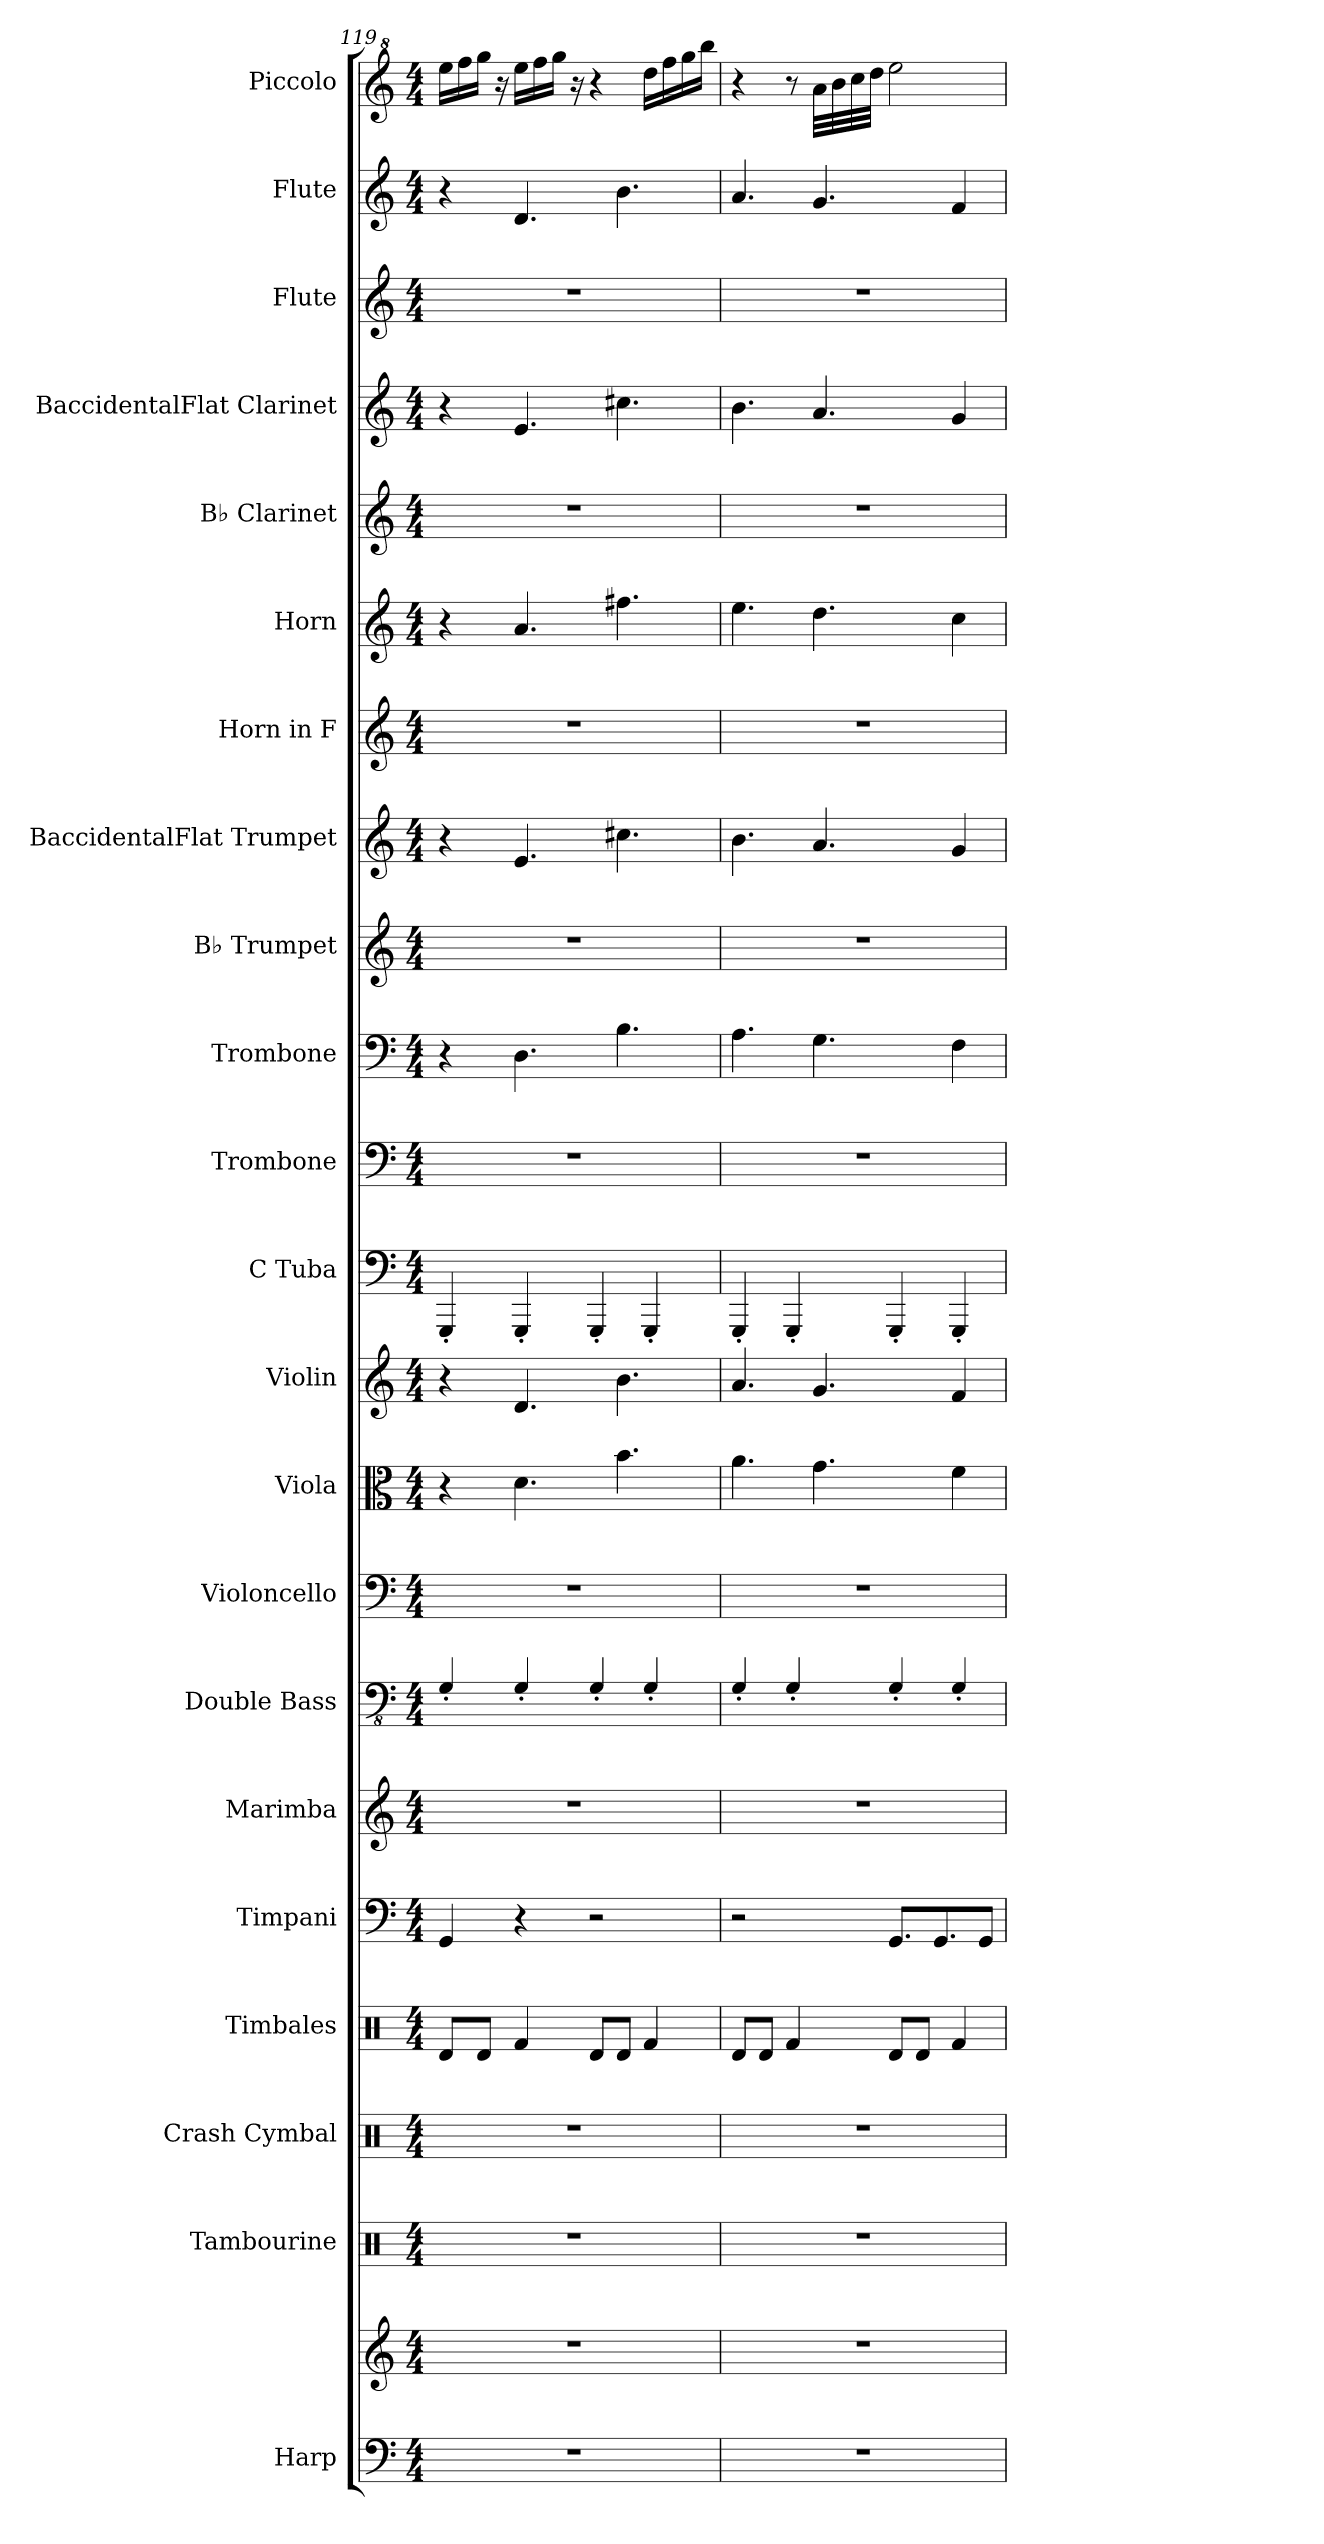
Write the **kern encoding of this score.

**kern	**kern	**kern	**kern	**kern	**kern	**kern	**kern	**kern	**kern	**kern	**kern	**kern	**kern	**kern	**kern	**kern	**kern	**kern	**kern	**kern	**kern	**kern
*part22	*part22	*part21	*part20	*part19	*part18	*part17	*part16	*part15	*part14	*part13	*part12	*part11	*part10	*part9	*part8	*part7	*part6	*part5	*part4	*part3	*part2	*part1
*staff23	*staff22	*staff21	*staff20	*staff19	*staff18	*staff17	*staff16	*staff15	*staff14	*staff13	*staff12	*staff11	*staff10	*staff9	*staff8	*staff7	*staff6	*staff5	*staff4	*staff3	*staff2	*staff1
*I"Harp	*	*I"Tambourine	*I"Crash Cymbal	*I"Timbales	*I"Timpani	*I"Marimba	*I"Double Bass	*I"Violoncello	*I"Viola	*I"Violin	*I"C Tuba	*I"Trombone	*I"Trombone	*I"B♭ Trumpet	*I"BaccidentalFlat Trumpet	*I"Horn in F	*I"Horn	*I"B♭ Clarinet	*I"BaccidentalFlat Clarinet	*I"Flute	*I"Flute	*I"Piccolo
*I'Hrp.	*	*I'Tamb.	*I'Cr. Cym.	*I'Timb.	*I'Timp.	*I'Mrm.	*	*I'Vlc.	*I'Vla.	*I'Vln.	*I'C Tu.	*I'Tbn.	*I'Trb.	*I'B♭ Tpt.	*I'BaccidentalFlat Tpt.	*	*I'Hn.	*I'B♭ Cl.	*I'BaccidentalFlat Cl.	*I'Fl.	*I'Fl.	*I'Picc.
!!LO:PB:g=z
*clefF4	*clefG2	*clefX	*clefX	*clefX	*clefF4	*clefG2	*clefFv4	*clefF4	*clefC3	*clefG2	*clefF4	*clefF4	*clefF4	*clefG2	*clefG2	*clefG2	*clefG2	*clefG2	*clefG2	*clefG2	*clefG2	*clefG^2
*	*	*	*	*	*	*	*ITrd7c12	*	*	*	*	*	*	*ITrd1c2	*ITrd1c2	*ITrd4c7	*ITrd4c7	*ITrd1c2	*ITrd1c2	*	*	*ITrd-7c-12
*k[]	*k[]	*k[]	*k[]	*k[]	*k[]	*k[]	*k[]	*k[]	*k[]	*k[]	*k[]	*k[]	*k[]	*k[b-e-]	*k[b-e-]	*k[b-]	*k[b-]	*k[b-e-]	*k[b-e-]	*k[]	*k[]	*k[]
*M4/4	*M4/4	*M4/4	*M4/4	*M4/4	*M4/4	*M4/4	*M4/4	*M4/4	*M4/4	*M4/4	*M4/4	*M4/4	*M4/4	*M4/4	*M4/4	*M4/4	*M4/4	*M4/4	*M4/4	*M4/4	*M4/4	*M4/4
=119	=119	=119	=119	=119	=119	=119	=119	=119	=119	=119	=119	=119	=119	=119	=119	=119	=119	=119	=119	=119	=119	=119
1r	1r	1r	1r	8Rd/L	4GG/	1r	4GGG'/	1r	4r	4r	4GGG'/	1r	4r	1r	4r	1r	4r	1r	4r	1r	4r	16eeee\LL
.	.	.	.	.	.	.	.	.	.	.	.	.	.	.	.	.	.	.	.	.	.	16ffff\
.	.	.	.	8Rd/J	.	.	.	.	.	.	.	.	.	.	.	.	.	.	.	.	.	16gggg\JJ
.	.	.	.	.	.	.	.	.	.	.	.	.	.	.	.	.	.	.	.	.	.	16r
.	.	.	.	4Rf/	4r	.	4GGG'/	.	4.d\	4.d/	4GGG'/	.	4.D\	.	4.d/	.	4.d/	.	4.d/	.	4.d/	16eeee\LL
.	.	.	.	.	.	.	.	.	.	.	.	.	.	.	.	.	.	.	.	.	.	16ffff\
.	.	.	.	.	.	.	.	.	.	.	.	.	.	.	.	.	.	.	.	.	.	16gggg\JJ
.	.	.	.	.	.	.	.	.	.	.	.	.	.	.	.	.	.	.	.	.	.	16r
.	.	.	.	8Rd/L	2r	.	4GGG'/	.	.	.	4GGG'/	.	.	.	.	.	.	.	.	.	.	4r
.	.	.	.	8Rd/J	.	.	.	.	4.b\	4.b\	.	.	4.B\	.	4.bn\	.	4.bn\	.	4.bn\	.	4.b\	.
.	.	.	.	4Rf/	.	.	4GGG'/	.	.	.	4GGG'/	.	.	.	.	.	.	.	.	.	.	16dddd\LL
.	.	.	.	.	.	.	.	.	.	.	.	.	.	.	.	.	.	.	.	.	.	16ffff\
.	.	.	.	.	.	.	.	.	.	.	.	.	.	.	.	.	.	.	.	.	.	16gggg\
.	.	.	.	.	.	.	.	.	.	.	.	.	.	.	.	.	.	.	.	.	.	16bbbb\JJ
=120	=120	=120	=120	=120	=120	=120	=120	=120	=120	=120	=120	=120	=120	=120	=120	=120	=120	=120	=120	=120	=120	=120
1r	1r	1r	1r	8Rd/L	2r	1r	4GGG'/	1r	4.a\	4.a/	4GGG'/	1r	4.A\	1r	4.a\	1r	4.a\	1r	4.a\	1r	4.a/	4r
.	.	.	.	8Rd/J	.	.	.	.	.	.	.	.	.	.	.	.	.	.	.	.	.	.
.	.	.	.	4Rf/	.	.	4GGG'/	.	.	.	4GGG'/	.	.	.	.	.	.	.	.	.	.	8r
.	.	.	.	.	.	.	.	.	4.g\	4.g/	.	.	4.G\	.	4.g/	.	4.g\	.	4.g/	.	4.g/	32aaa\LLL
.	.	.	.	.	.	.	.	.	.	.	.	.	.	.	.	.	.	.	.	.	.	32bbb\
.	.	.	.	.	.	.	.	.	.	.	.	.	.	.	.	.	.	.	.	.	.	32cccc\
.	.	.	.	.	.	.	.	.	.	.	.	.	.	.	.	.	.	.	.	.	.	32dddd\JJJ
.	.	.	.	8Rd/L	8.GG/L	.	4GGG'/	.	.	.	4GGG'/	.	.	.	.	.	.	.	.	.	.	2eeee\
.	.	.	.	8Rd/J	.	.	.	.	.	.	.	.	.	.	.	.	.	.	.	.	.	.
.	.	.	.	.	8.GG/	.	.	.	.	.	.	.	.	.	.	.	.	.	.	.	.	.
.	.	.	.	4Rf/	.	.	4GGG'/	.	4f\	4f/	4GGG'/	.	4F\	.	4f/	.	4f\	.	4f/	.	4f/	.
.	.	.	.	.	8GG/J	.	.	.	.	.	.	.	.	.	.	.	.	.	.	.	.	.
=	=	=	=	=	=	=	=	=	=	=	=	=	=	=	=	=	=	=	=	=	=	=
*-	*-	*-	*-	*-	*-	*-	*-	*-	*-	*-	*-	*-	*-	*-	*-	*-	*-	*-	*-	*-	*-	*-
